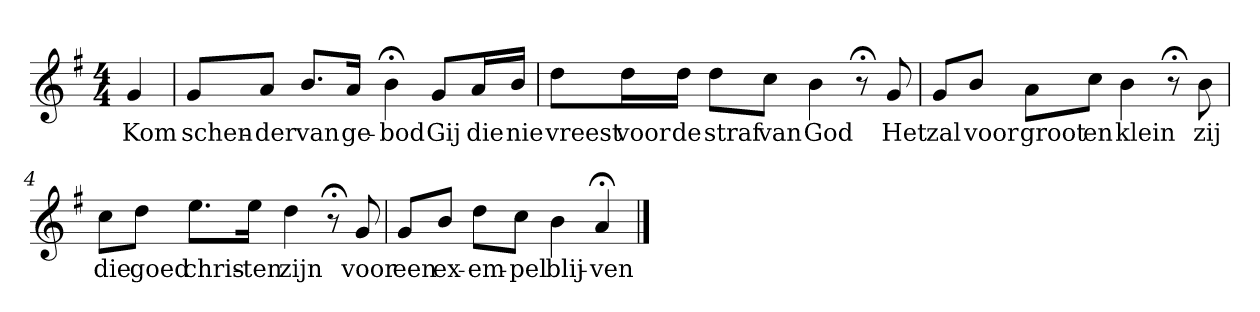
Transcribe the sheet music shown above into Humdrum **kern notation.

**kern	**text
*part1	*part1
*staff1	*staff1
*k[f#]	*
*G:	*
*M4/4	*
*MM120	*
=	=
4g	Kom
=1	=1
8gL	schen-
8aJ	-der
8.bL	van
16aJk	ge-
4b;<	-bod
8gL	Gij
16aL	die
16bJJ	nie
=2	=2
8ddL	vreest
16ddL	voor
16ddJJ	de
8ddL	straf
8ccJ	van
4b	God
8r;<	.
8g	Het
=3	=3
8gL	zal
8bJ	voor
8aL	groot
8ccJ	en
4b	klein
8r;<	.
8b	zij
=4	=4
8ccL	die
8ddJ	goed
8.eeL	chris-
16eeJk	-ten
4dd	zijn
8r;<	.
8g	voor
=5	=5
8gL	een
8bJ	ex-
8ddL	-em-
8ccJ	-pel
4b	blij-
4a;<	-ven
==	==
*-	*-
